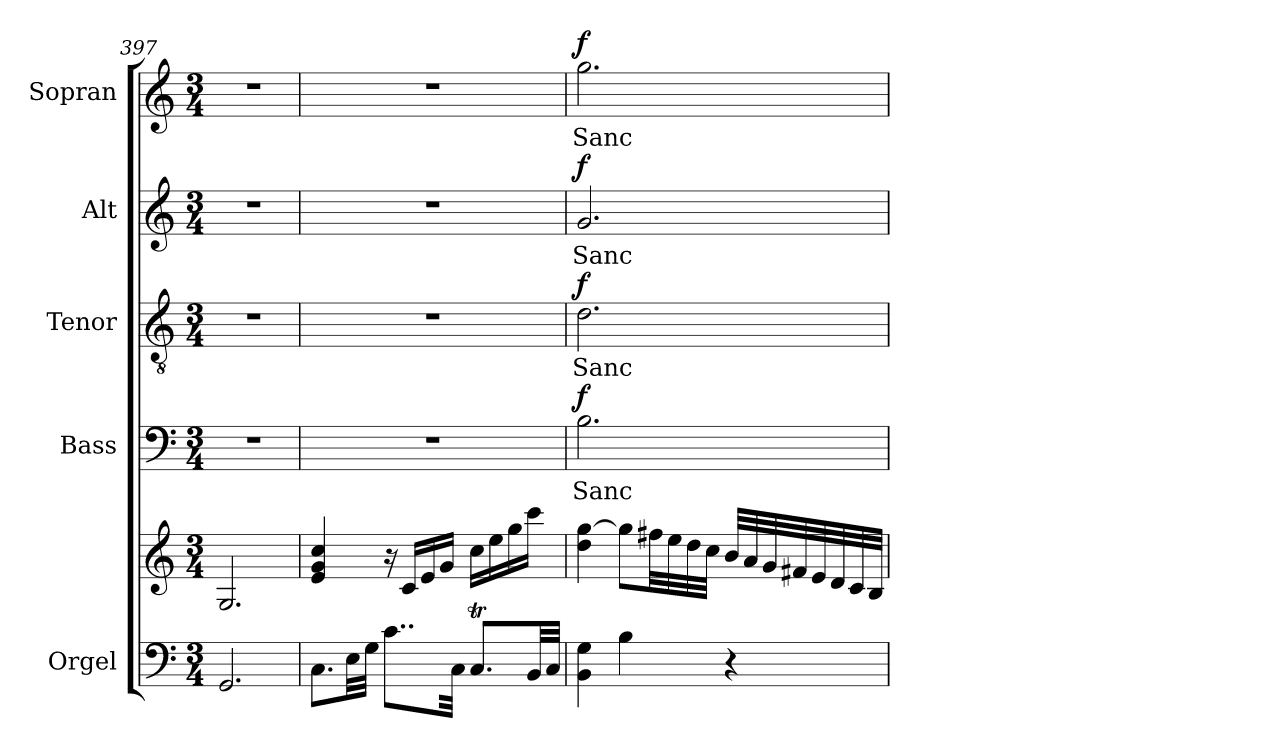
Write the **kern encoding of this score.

**kern	**kern	**kern	**text	**dynam	**kern	**text	**dynam	**kern	**text	**dynam	**kern	**text	**dynam
*part5	*part5	*part4	*part4	*part4	*part3	*part3	*part3	*part2	*part2	*part2	*part1	*part1	*part1
*staff6	*staff5	*staff4	*staff4	*staff4	*staff3	*staff3	*staff3	*staff2	*staff2	*staff2	*staff1	*staff1	*staff1
*I"Orgel	*	*I"Bass	*	*	*I"Tenor	*	*	*I"Alt	*	*	*I"Sopran	*	*
*I'Org.	*	*I'B	*	*	*I'T	*	*	*I'A	*	*	*I'S	*	*
*clefF4	*clefG2	*clefF4	*	*	*clefGv2	*	*	*clefG2	*	*	*clefG2	*	*
*k[]	*k[]	*k[]	*	*	*k[]	*	*	*k[]	*	*	*k[]	*	*
*C:	*C:	*C:	*	*	*C:	*	*	*C:	*	*	*C:	*	*
*M3/4	*M3/4	*M3/4	*	*	*M3/4	*	*	*M3/4	*	*	*M3/4	*	*
=397	=397	=397	=397	=397	=397	=397	=397	=397	=397	=397	=397	=397	=397
2.GG/	2.G/	2.r	.	.	2.r	.	.	2.r	.	.	2.r	.	.
=398	=398	=398	=398	=398	=398	=398	=398	=398	=398	=398	=398	=398	=398
8.C\L	4e/ 4g/ 4cc/	2.r	.	.	2.r	.	.	2.r	.	.	2.r	.	.
32E\LL	.	.	.	.	.	.	.	.	.	.	.	.	.
32G\JJJ	.	.	.	.	.	.	.	.	.	.	.	.	.
8..c\L	16r	.	.	.	.	.	.	.	.	.	.	.	.
.	16c/LL	.	.	.	.	.	.	.	.	.	.	.	.
.	16e/	.	.	.	.	.	.	.	.	.	.	.	.
.	16g/JJ	.	.	.	.	.	.	.	.	.	.	.	.
32C\Jkk	.	.	.	.	.	.	.	.	.	.	.	.	.
8.CT/L	16cc\LL	.	.	.	.	.	.	.	.	.	.	.	.
.	16ee\	.	.	.	.	.	.	.	.	.	.	.	.
.	16gg\	.	.	.	.	.	.	.	.	.	.	.	.
32BB/LL	16ccc\JJ	.	.	.	.	.	.	.	.	.	.	.	.
32C/JJJ	.	.	.	.	.	.	.	.	.	.	.	.	.
!!LO:PB:g=z
=399	=399	=399	=399	=399	=399	=399	=399	=399	=399	=399	=399	=399	=399
!	!	!	!LO:LY:b	!LO:DY:a	!	!LO:LY:b	!LO:DY:a	!	!LO:LY:b	!LO:DY:a	!	!LO:LY:b	!LO:DY:a
4BB\ 4G\	4dd\ [4gg\	2.B\	Sanc-	f	2.d\	Sanc-	f	2.g/	Sanc-	f	2.gg\	Sanc-	f
4B\	8gg\L]	.	.	.	.	.	.	.	.	.	.	.	.
.	32ff#X\LL	.	.	.	.	.	.	.	.	.	.	.	.
.	32ee\	.	.	.	.	.	.	.	.	.	.	.	.
.	32dd\	.	.	.	.	.	.	.	.	.	.	.	.
.	32cc\JJJ	.	.	.	.	.	.	.	.	.	.	.	.
4r	32b/LLL	.	.	.	.	.	.	.	.	.	.	.	.
.	32a/	.	.	.	.	.	.	.	.	.	.	.	.
.	32g/	.	.	.	.	.	.	.	.	.	.	.	.
.	32f#X/	.	.	.	.	.	.	.	.	.	.	.	.
.	32e/	.	.	.	.	.	.	.	.	.	.	.	.
.	32d/	.	.	.	.	.	.	.	.	.	.	.	.
.	32c/	.	.	.	.	.	.	.	.	.	.	.	.
.	32B/JJJ	.	.	.	.	.	.	.	.	.	.	.	.
=	=	=	=	=	=	=	=	=	=	=	=	=	=
*-	*-	*-	*-	*-	*-	*-	*-	*-	*-	*-	*-	*-	*-
